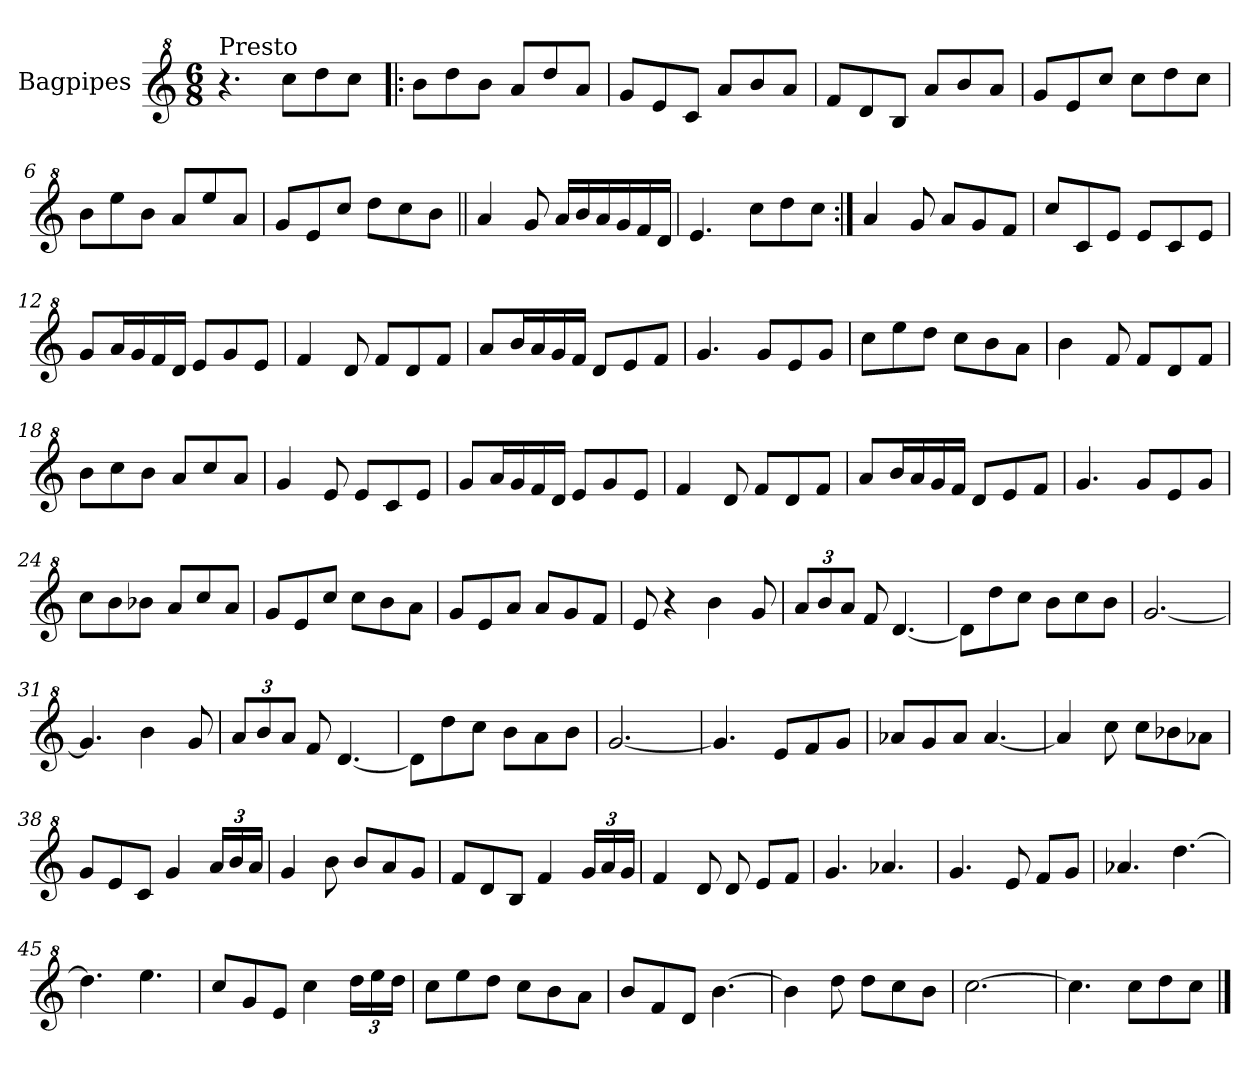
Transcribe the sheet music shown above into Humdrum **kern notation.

**kern
*part1
*staff1
*I"Bagpipes
*I'Bag
*clefG^2
*k[]
*C:
*M6/8
=1
!LO:TX:a:t=Presto
4.r
8ccc\L
8ddd\
8ccc\J
=2!|:
8bb\L
8ddd\
8bb\J
8aa/L
8ddd/
8aa/J
=3
8gg/L
8ee/
8cc/J
8aa/L
8bb/
8aa/J
=4
8ff/L
8dd/
8b/J
8aa/L
8bb/
8aa/J
=5
8gg/L
8ee/
8ccc/J
8ccc\L
8ddd\
8ccc\J
=6
8bb\L
8eee\
8bb\J
8aa/L
8eee/
8aa/J
=7
8gg/L
8ee/
8ccc/J
8ddd\L
8ccc\
8bb\J
!!LO:LB:g=z
=8||
4aa/
8gg/
16aa/LL
16bb/
16aa/
16gg/
16ff/
16dd/JJ
=9
4.ee/
8ccc\L
8ddd\
8ccc\J
=10:|!
4aa/
8gg/
8aa/L
8gg/
8ff/J
=11
8ccc/L
8cc/
8ee/J
8ee/L
8cc/
8ee/J
=12
8gg/L
16aa/L
16gg/
16ff/
16dd/JJ
8ee/L
8gg/
8ee/J
=13
4ff/
8dd/
8ff/L
8dd/
8ff/J
=14
8aa/L
16bb/L
16aa/
16gg/
16ff/JJ
8dd/L
8ee/
8ff/J
!!LO:LB:g=z
=15
4.gg/
8gg/L
8ee/
8gg/J
=16
8ccc\L
8eee\
8ddd\J
8ccc\L
8bb\
8aa\J
=17
4bb\
8ff/
8ff/L
8dd/
8ff/J
=18
8bb\L
8ccc\
8bb\J
8aa/L
8ccc/
8aa/J
=19
4gg/
8ee/
8ee/L
8cc/
8ee/J
=20
8gg/L
16aa/L
16gg/
16ff/
16dd/JJ
8ee/L
8gg/
8ee/J
=21
4ff/
8dd/
8ff/L
8dd/
8ff/J
!!LO:LB:g=z
=22
8aa/L
16bb/L
16aa/
16gg/
16ff/JJ
8dd/L
8ee/
8ff/J
=23
4.gg/
8gg/L
8ee/
8gg/J
=24
8ccc\L
8bb\
8bb-X\J
8aa/L
8ccc/
8aa/J
=25
8gg/L
8ee/
8ccc/J
8ccc\L
8bb\
8aa\J
=26
8gg/L
8ee/
8aa/J
8aa/L
8gg/
8ff/J
=27
8ee/
4r
4bb\
8gg/
=28
*Xbrackettup
12aa/L
12bb/
12aa/J
8ff/
[4.dd/
!!LO:LB:g=z
=29
8dd\L]
8ddd\
8ccc\J
8bb\L
8ccc\
8bb\J
=30
[2.gg/
=31
4.gg/]
4bb\
8gg/
=32
12aa/L
12bb/
12aa/J
8ff/
[4.dd/
=33
8dd\L]
8ddd\
8ccc\J
8bb\L
8aa\
8bb\J
=34
[2.gg/
=35
4.gg/]
8ee/L
8ff/
8gg/J
=36
8aa-X/L
8gg/
8aa-/J
[4.aa-/
=37
4aa-/]
8ccc\
8ccc\L
8bb-X\
8aa-X\J
!!LO:LB:g=z
=38
8gg/L
8ee/
8cc/J
4gg/
24aa/LL
24bb/
24aa/JJ
=39
4gg/
8bb\
8bb/L
8aa/
8gg/J
=40
8ff/L
8dd/
8b/J
4ff/
24gg/LL
24aa/
24gg/JJ
=41
4ff/
8dd/
8dd/
8ee/L
8ff/J
=42
4.gg/
4.aa-X/
=43
4.gg/
8ee/
8ff/L
8gg/J
=44
4.aa-X/
[4.ddd\
=45
4.ddd\]
4.eee\
!!LO:LB:g=z
=46
8ccc/L
8gg/
8ee/J
4ccc\
24ddd\LL
24eee\
24ddd\JJ
=47
8ccc\L
8eee\
8ddd\J
8ccc\L
8bb\
8aa\J
=48
8bb/L
8ff/
8dd/J
[4.bb\
=49
4bb\]
8ddd\
8ddd\L
8ccc\
8bb\J
=50
[2.ccc\
=51
4.ccc\]
8ccc\L
8ddd\
8ccc\J
==
*-
